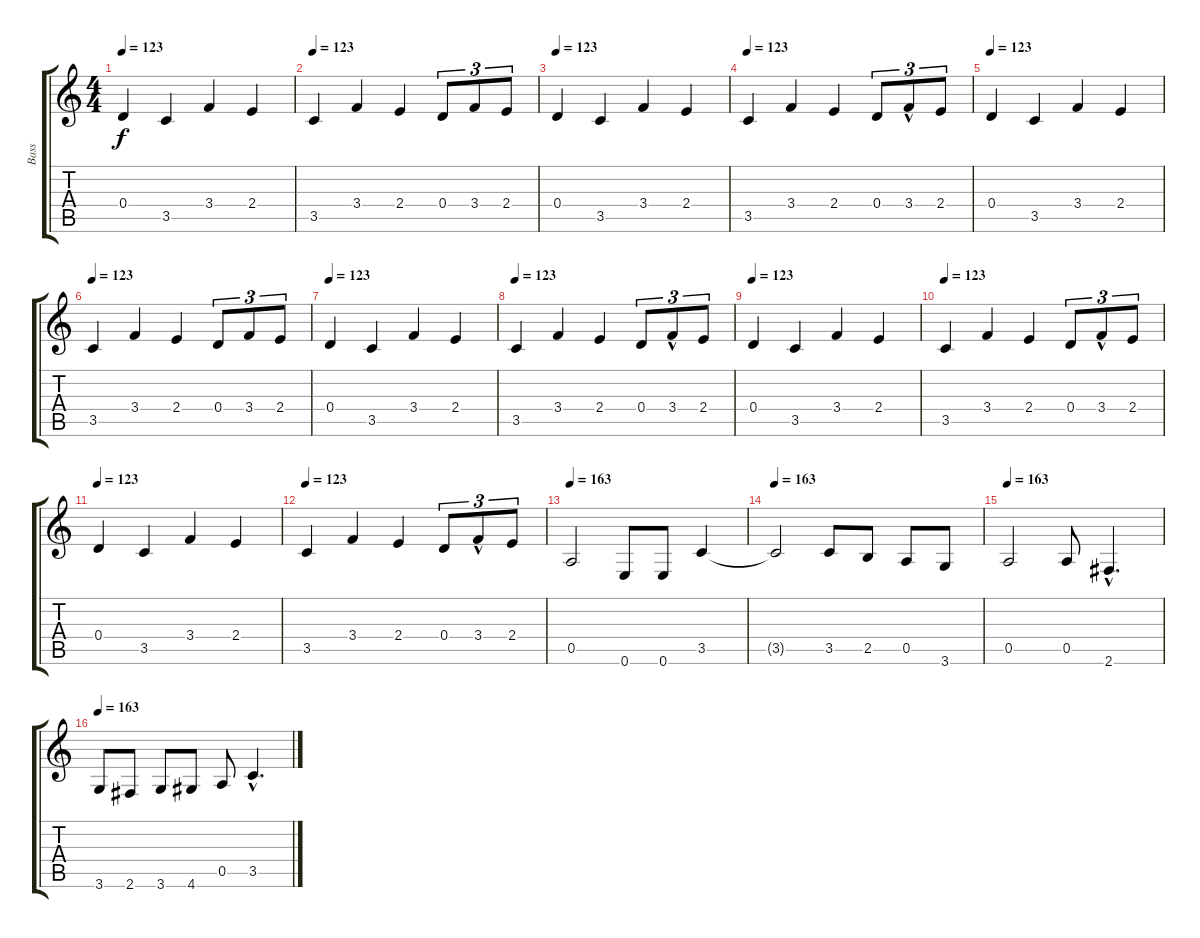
\track ("Bass" "Bass") {instrument electricbasspick}
\staff {score tabs}
\tuning (E4 B3 G3 D3 A2 E2) {hide}
\ts (4 4)
\tempo 123
\clef g2
\ks c
0.4.4{dy f} 3.5.4 3.4.4 2.4.4 |
\tempo 123
3.5.4 3.4.4 2.4.4 0.4.8{tu (3 2)} 3.4.8{tu (3 2)} 2.4.8{tu (3 2)} |
\tempo 123
0.4.4 3.5.4 3.4.4 2.4.4 |
\tempo 123
3.5.4 3.4.4 2.4.4 0.4.8{tu (3 2)} 3.4{hac}.8{tu (3 2)} 2.4.8{tu (3 2)} |
\tempo 123
0.4.4 3.5.4 3.4.4 2.4.4 |
\tempo 123
3.5.4 3.4.4 2.4.4 0.4.8{tu (3 2)} 3.4.8{tu (3 2)} 2.4.8{tu (3 2)} |
\tempo 123
0.4.4 3.5.4 3.4.4 2.4.4 |
\tempo 123
3.5.4 3.4.4 2.4.4 0.4.8{tu (3 2)} 3.4{hac}.8{tu (3 2)} 2.4.8{tu (3 2)} |
\tempo 123
0.4.4 3.5.4 3.4.4 2.4.4 |
\tempo 123
3.5.4 3.4.4 2.4.4 0.4.8{tu (3 2)} 3.4{hac}.8{tu (3 2)} 2.4.8{tu (3 2)} |
\tempo 123
0.4.4 3.5.4 3.4.4 2.4.4 |
\tempo 123
3.5.4 3.4.4 2.4.4 0.4.8{tu (3 2)} 3.4{hac}.8{tu (3 2)} 2.4.8{tu (3 2)} |
\tempo 163
0.5.2{volume 12} 0.6.8 0.6.8 3.5.4 |
\tempo 163
3.5{t}.2 3.5.8 2.5.8 0.5.8 3.6.8 |
\tempo 163
0.5.2 0.5.8 2.6{hac}.4{d} |
\tempo 163
3.6.8 2.6.8 3.6.8 4.6.8 0.5.8 3.5{hac}.4{d}
